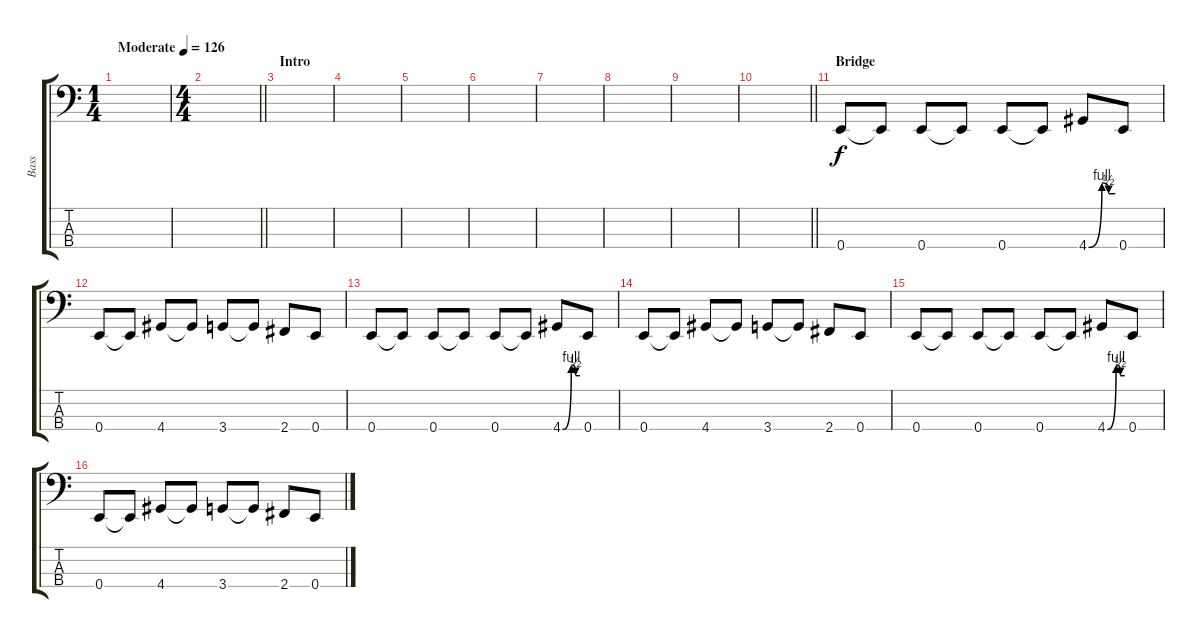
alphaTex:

\track ("Bass" "Bass") {instrument electricbassfinger}
\staff {score tabs}
\tuning (G2 D2 A1 E1) {hide}
\ts (1 4)
\tempo (126 "Moderate")
\clef f4
\ks c
|
\ts (4 4)
\barLineRight lightlight
|
\section ("" "Intro")
|
|
|
|
|
|
|
\barLineRight lightlight
|
\section ("" "Bridge")
0.4.8 0.4{t}.8 0.4.8 0.4{t}.8 0.4.8 0.4{t}.8 4.4{be (custom 0 0 30 4 45 2 60 2)}.8 0.4.8 |
0.4.8 0.4{t}.8 4.4.8 4.4{t}.8 3.4.8 3.4{t}.8 2.4.8 0.4.8 |
0.4.8 0.4{t}.8 0.4.8 0.4{t}.8 0.4.8 0.4{t}.8 4.4{be (custom 0 0 30 4 45 2 60 2)}.8 0.4.8 |
0.4.8 0.4{t}.8 4.4.8 4.4{t}.8 3.4.8 3.4{t}.8 2.4.8 0.4.8 |
0.4.8 0.4{t}.8 0.4.8 0.4{t}.8 0.4.8 0.4{t}.8 4.4{be (custom 0 0 30 4 45 2 60 2)}.8 0.4.8 |
0.4.8 0.4{t}.8 4.4.8 4.4{t}.8 3.4.8 3.4{t}.8 2.4.8 0.4.8
